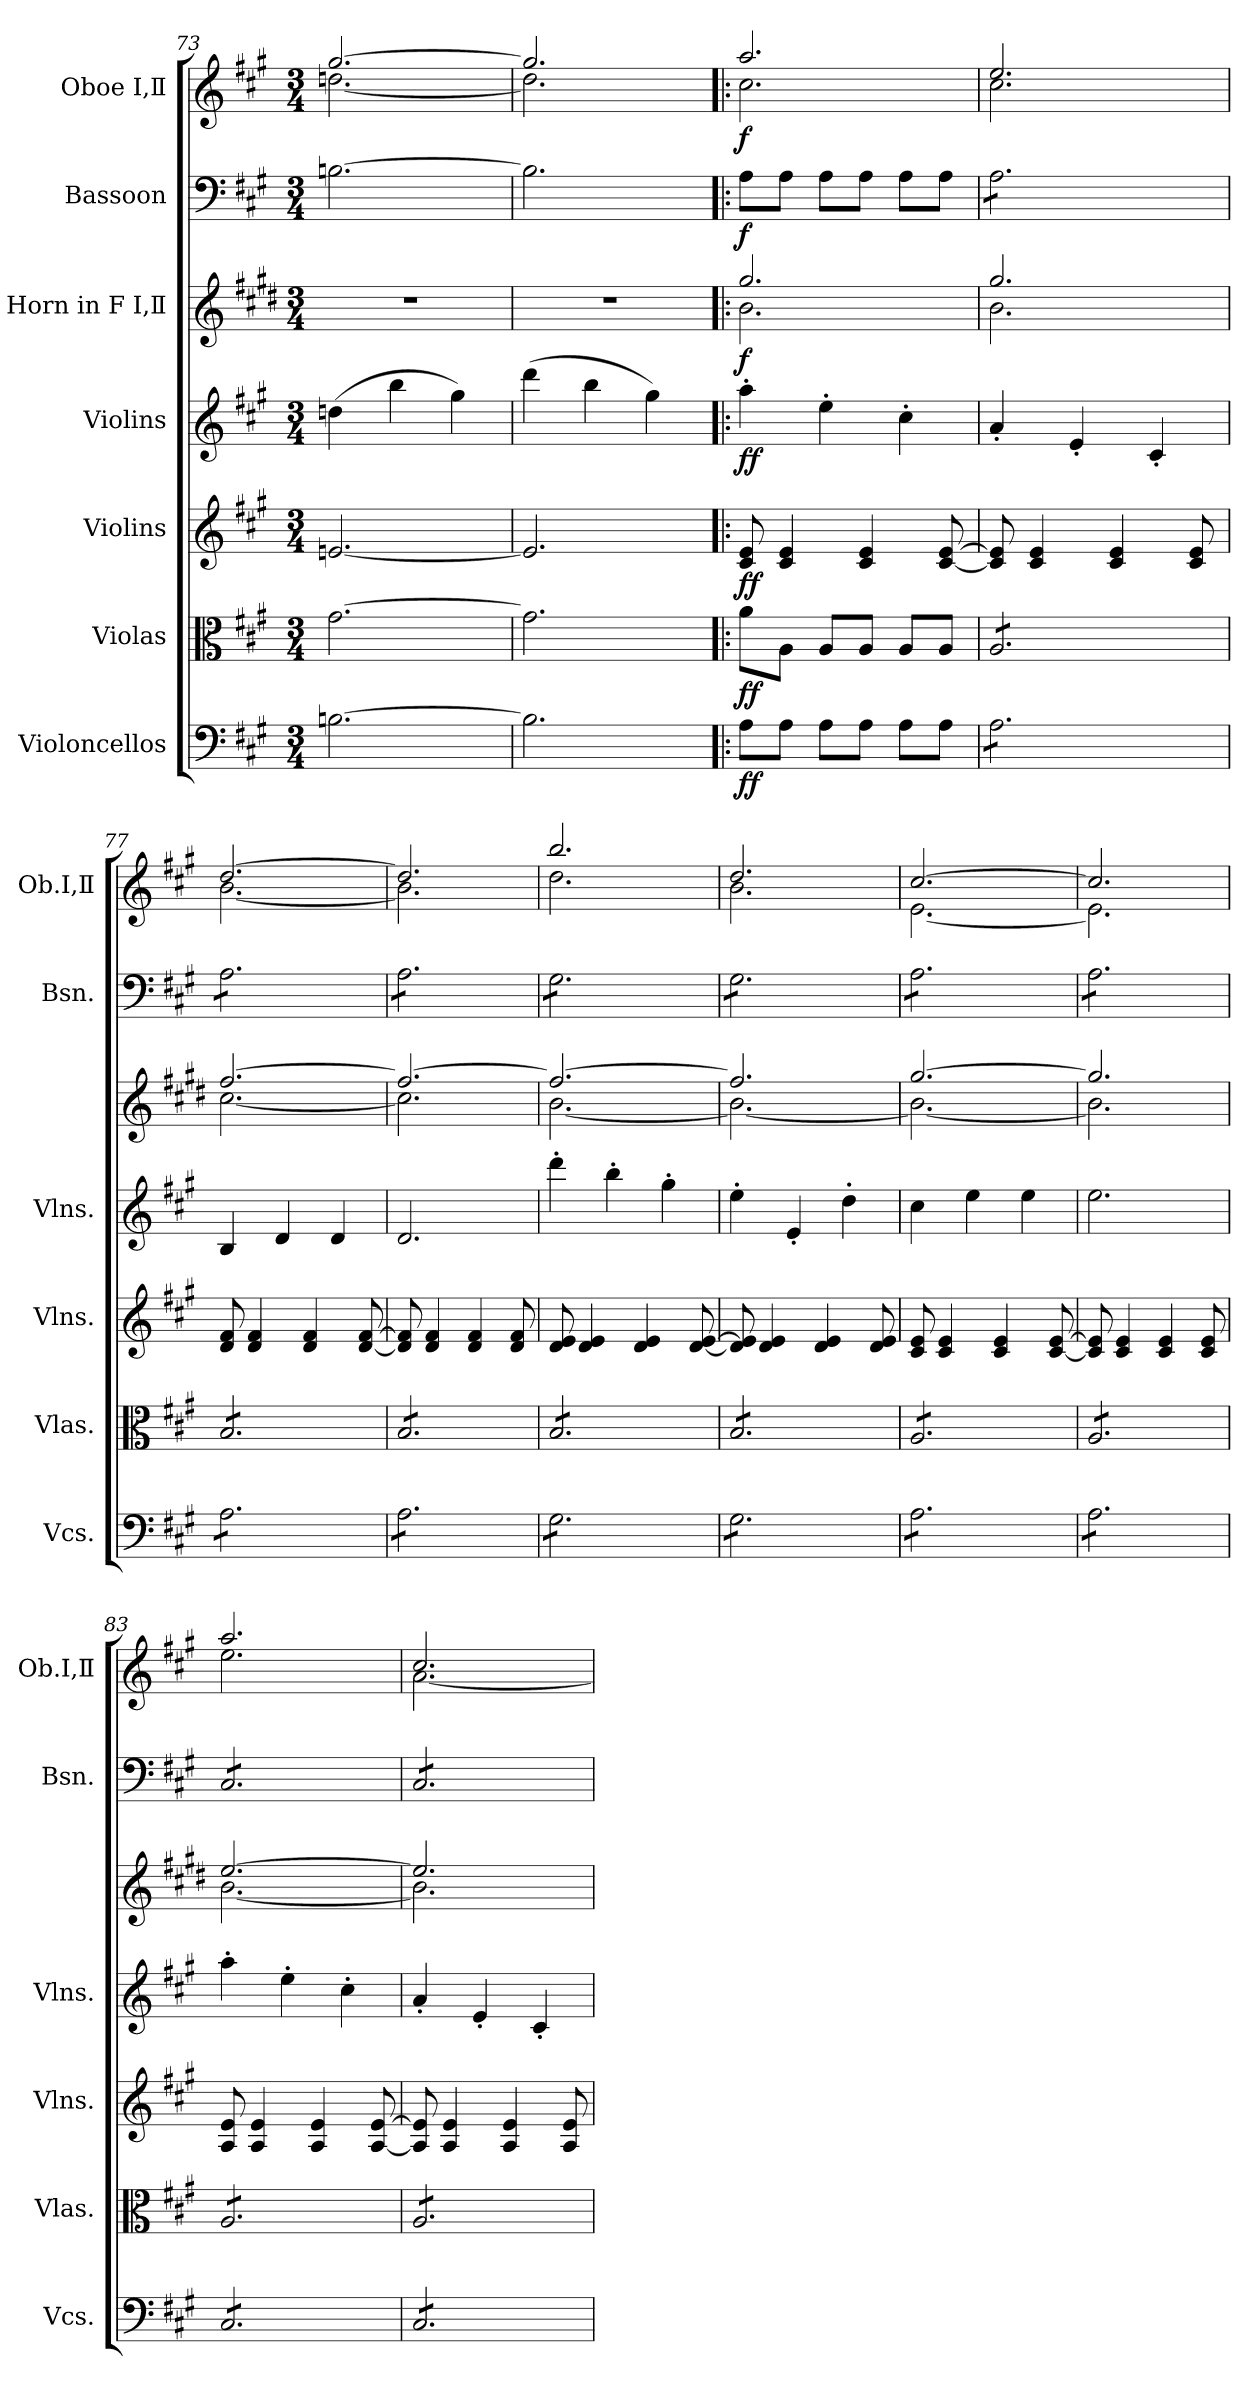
**kern	**dynam	**kern	**dynam	**kern	**dynam	**kern	**dynam	**kern	**dynam	**kern	**dynam	**kern	**dynam
*part7	*part7	*part6	*part6	*part5	*part5	*part4	*part4	*part3	*part3	*part2	*part2	*part1	*part1
*staff7	*staff7	*staff6	*staff6	*staff5	*staff5	*staff4	*staff4	*staff3	*staff3	*staff2	*staff2	*staff1	*staff1
*I"Violoncellos	*	*I"Violas	*	*I"Violins	*	*I"Violins	*	*I"Horn in F  Ⅰ,Ⅱ	*	*I"Bassoon	*	*I"Oboe  Ⅰ,Ⅱ	*
*I'Vcs.	*	*I'Vlas.	*	*I'Vlns.	*	*I'Vlns.	*	*	*	*I'Bsn.	*	*I'Ob.Ⅰ,Ⅱ	*
!!LO:PB:g=z
*clefF4	*	*clefC3	*	*clefG2	*	*clefG2	*	*clefG2	*	*clefF4	*	*clefG2	*
*	*	*	*	*	*	*	*	*ITrd4c7	*	*	*	*	*
*k[f#c#g#]	*	*k[f#c#g#]	*	*k[f#c#g#]	*	*k[f#c#g#]	*	*k[f#c#g#]	*	*k[f#c#g#]	*	*k[f#c#g#]	*
*M3/4	*	*M3/4	*	*M3/4	*	*M3/4	*	*M3/4	*	*M3/4	*	*M3/4	*
=73	=73	=73	=73	=73	=73	=73	=73	=73	=73	=73	=73	=73	=73
*	*	*	*	*	*	*	*	*	*	*	*	*^	*
[2.Bn\	.	[2.g#\	.	[2.en/	.	(>4ddn\	.	2.r	.	[2.Bn\	.	[2.gg#/	[2.ddn\	.
.	.	.	.	.	.	4bb\	.	.	.	.	.	.	.	.
.	.	.	.	.	.	4gg#\)	.	.	.	.	.	.	.	.
=74	=74	=74	=74	=74	=74	=74	=74	=74	=74	=74	=74	=74	=74	=74
2.B\]	.	2.g#\]	.	2.e/]	.	(>4ddd\	.	2.r	.	2.B\]	.	2.gg#/]	2.dd\]	.
.	.	.	.	.	.	4bb\	.	.	.	.	.	.	.	.
.	.	.	.	.	.	4gg#\)	.	.	.	.	.	.	.	.
=75!|:	=75!|:	=75!|:	=75!|:	=75!|:	=75!|:	=75!|:	=75!|:	=75!|:	=75!|:	=75!|:	=75!|:	=75!|:	=75!|:	=75!|:
*	*	*	*	*	*	*	*	*^	*	*	*	*	*	*
!	!LO:DY:b	!	!LO:DY:b	!	!LO:DY:b	!	!LO:DY:b	!	!	!LO:DY:b	!	!LO:DY:b	!	!	!LO:DY:b
8A\L	ff	8a\L	ff	8c#/ 8e/	ff	4aa'\	ff	2.cc#/	2.e\	f	8A\L	f	2.aa/	2.cc#\	f
8A\J	.	8A\J	.	4c#/ 4e/	.	.	.	.	.	.	8A\J	.	.	.	.
8A\L	.	8A/L	.	.	.	4ee'\	.	.	.	.	8A\L	.	.	.	.
8A\J	.	8A/J	.	4c#/ 4e/	.	.	.	.	.	.	8A\J	.	.	.	.
8A\L	.	8A/L	.	.	.	4cc#'\	.	.	.	.	8A\L	.	.	.	.
8A\J	.	8A/J	.	[8c#/ [8e/	.	.	.	.	.	.	8A\J	.	.	.	.
=76	=76	=76	=76	=76	=76	=76	=76	=76	=76	=76	=76	=76	=76	=76	=76
*tremolo	*	*	*	*	*	*	*	*	*	*	*	*	*	*	*
*	*	*tremolo	*	*	*	*	*	*	*	*	*	*	*	*	*
*	*	*	*	*	*	*	*	*	*	*	*tremolo	*	*	*	*
8A\L	.	8A/L	.	8c#/] 8e/]	.	4a'/	.	2.cc#/	2.e\	.	8A\L	.	2.ee/	2.cc#\	.
8A\	.	8A/	.	4c#/ 4e/	.	.	.	.	.	.	8A\	.	.	.	.
8A\	.	8A/	.	.	.	4e'/	.	.	.	.	8A\	.	.	.	.
8A\	.	8A/	.	4c#/ 4e/	.	.	.	.	.	.	8A\	.	.	.	.
8A\	.	8A/	.	.	.	4c#'/	.	.	.	.	8A\	.	.	.	.
8A\J	.	8A/J	.	8c#/ 8e/	.	.	.	.	.	.	8A\J	.	.	.	.
=77	=77	=77	=77	=77	=77	=77	=77	=77	=77	=77	=77	=77	=77	=77	=77
8A\L	.	8B/L	.	8d/ 8f#/	.	4B/	.	[2.b/	[2.f#\	.	8A\L	.	[2.dd/	[2.b\	.
8A\	.	8B/	.	4d/ 4f#/	.	.	.	.	.	.	8A\	.	.	.	.
8A\	.	8B/	.	.	.	4d/	.	.	.	.	8A\	.	.	.	.
8A\	.	8B/	.	4d/ 4f#/	.	.	.	.	.	.	8A\	.	.	.	.
8A\	.	8B/	.	.	.	4d/	.	.	.	.	8A\	.	.	.	.
8A\J	.	8B/J	.	[8d/ [8f#/	.	.	.	.	.	.	8A\J	.	.	.	.
=78	=78	=78	=78	=78	=78	=78	=78	=78	=78	=78	=78	=78	=78	=78	=78
8A\L	.	8B/L	.	8d/] 8f#/]	.	2.d/	.	2.b/_	2.f#\]	.	8A\L	.	2.dd/]	2.b\]	.
8A\	.	8B/	.	4d/ 4f#/	.	.	.	.	.	.	8A\	.	.	.	.
8A\	.	8B/	.	.	.	.	.	.	.	.	8A\	.	.	.	.
8A\	.	8B/	.	4d/ 4f#/	.	.	.	.	.	.	8A\	.	.	.	.
8A\	.	8B/	.	.	.	.	.	.	.	.	8A\	.	.	.	.
8A\J	.	8B/J	.	8d/ 8f#/	.	.	.	.	.	.	8A\J	.	.	.	.
=79	=79	=79	=79	=79	=79	=79	=79	=79	=79	=79	=79	=79	=79	=79	=79
8G#\L	.	8B/L	.	8d/ 8e/	.	4ddd'\	.	2.b/_	[2.e\	.	8G#\L	.	2.bb/	2.dd\	.
8G#\	.	8B/	.	4d/ 4e/	.	.	.	.	.	.	8G#\	.	.	.	.
8G#\	.	8B/	.	.	.	4bb'\	.	.	.	.	8G#\	.	.	.	.
8G#\	.	8B/	.	4d/ 4e/	.	.	.	.	.	.	8G#\	.	.	.	.
8G#\	.	8B/	.	.	.	4gg#'\	.	.	.	.	8G#\	.	.	.	.
8G#\J	.	8B/J	.	[8d/ [8e/	.	.	.	.	.	.	8G#\J	.	.	.	.
=80	=80	=80	=80	=80	=80	=80	=80	=80	=80	=80	=80	=80	=80	=80	=80
8G#\L	.	8B/L	.	8d/] 8e/]	.	4ee'\	.	2.b/]	2.e\_	.	8G#\L	.	2.dd/	2.b\	.
8G#\	.	8B/	.	4d/ 4e/	.	.	.	.	.	.	8G#\	.	.	.	.
8G#\	.	8B/	.	.	.	4e'/	.	.	.	.	8G#\	.	.	.	.
8G#\	.	8B/	.	4d/ 4e/	.	.	.	.	.	.	8G#\	.	.	.	.
8G#\	.	8B/	.	.	.	4dd'\	.	.	.	.	8G#\	.	.	.	.
8G#\J	.	8B/J	.	8d/ 8e/	.	.	.	.	.	.	8G#\J	.	.	.	.
=81	=81	=81	=81	=81	=81	=81	=81	=81	=81	=81	=81	=81	=81	=81	=81
8A\L	.	8A/L	.	8c#/ 8e/	.	4cc#\	.	[2.cc#/	2.e\_	.	8A\L	.	[2.cc#/	[2.e\	.
8A\	.	8A/	.	4c#/ 4e/	.	.	.	.	.	.	8A\	.	.	.	.
8A\	.	8A/	.	.	.	4ee\	.	.	.	.	8A\	.	.	.	.
8A\	.	8A/	.	4c#/ 4e/	.	.	.	.	.	.	8A\	.	.	.	.
8A\	.	8A/	.	.	.	4ee\	.	.	.	.	8A\	.	.	.	.
8A\J	.	8A/J	.	[8c#/ [8e/	.	.	.	.	.	.	8A\J	.	.	.	.
=82	=82	=82	=82	=82	=82	=82	=82	=82	=82	=82	=82	=82	=82	=82	=82
8A\L	.	8A/L	.	8c#/] 8e/]	.	2.ee\	.	2.cc#/]	2.e\]	.	8A\L	.	2.cc#/]	2.e\]	.
8A\	.	8A/	.	4c#/ 4e/	.	.	.	.	.	.	8A\	.	.	.	.
8A\	.	8A/	.	.	.	.	.	.	.	.	8A\	.	.	.	.
8A\	.	8A/	.	4c#/ 4e/	.	.	.	.	.	.	8A\	.	.	.	.
8A\	.	8A/	.	.	.	.	.	.	.	.	8A\	.	.	.	.
8A\J	.	8A/J	.	8c#/ 8e/	.	.	.	.	.	.	8A\J	.	.	.	.
!!LO:LB:g=z	!!
=83	=83	=83	=83	=83	=83	=83	=83	=83	=83	=83	=83	=83	=83	=83	=83
8C#/L	.	8A/L	.	8A/ 8e/	.	4aa'\	.	[2.a/	[2.e\	.	8C#/L	.	2.aa/	2.ee\	.
8C#/	.	8A/	.	4A/ 4e/	.	.	.	.	.	.	8C#/	.	.	.	.
8C#/	.	8A/	.	.	.	4ee'\	.	.	.	.	8C#/	.	.	.	.
8C#/	.	8A/	.	4A/ 4e/	.	.	.	.	.	.	8C#/	.	.	.	.
8C#/	.	8A/	.	.	.	4cc#'\	.	.	.	.	8C#/	.	.	.	.
8C#/J	.	8A/J	.	[8A/ [8e/	.	.	.	.	.	.	8C#/J	.	.	.	.
=84	=84	=84	=84	=84	=84	=84	=84	=84	=84	=84	=84	=84	=84	=84	=84
8C#/L	.	8A/L	.	8A/] 8e/]	.	4a'/	.	2.a/]	2.e\]	.	8C#/L	.	2.cc#/	[2.a\	.
8C#/	.	8A/	.	4A/ 4e/	.	.	.	.	.	.	8C#/	.	.	.	.
8C#/	.	8A/	.	.	.	4e'/	.	.	.	.	8C#/	.	.	.	.
8C#/	.	8A/	.	4A/ 4e/	.	.	.	.	.	.	8C#/	.	.	.	.
8C#/	.	8A/	.	.	.	4c#'/	.	.	.	.	8C#/	.	.	.	.
8C#/J	.	8A/J	.	8A/ 8e/	.	.	.	.	.	.	8C#/J	.	.	.	.
*	*	*	*	*	*	*	*	*	*	*	*Xtremolo	*	*	*	*
*	*	*Xtremolo	*	*	*	*	*	*	*	*	*	*	*	*	*
*Xtremolo	*	*	*	*	*	*	*	*	*	*	*	*	*	*	*
*	*	*	*	*	*	*	*	*v	*v	*	*	*	*v	*v	*
=	=	=	=	=	=	=	=	=	=	=	=	=	=
*-	*-	*-	*-	*-	*-	*-	*-	*-	*-	*-	*-	*-	*-
